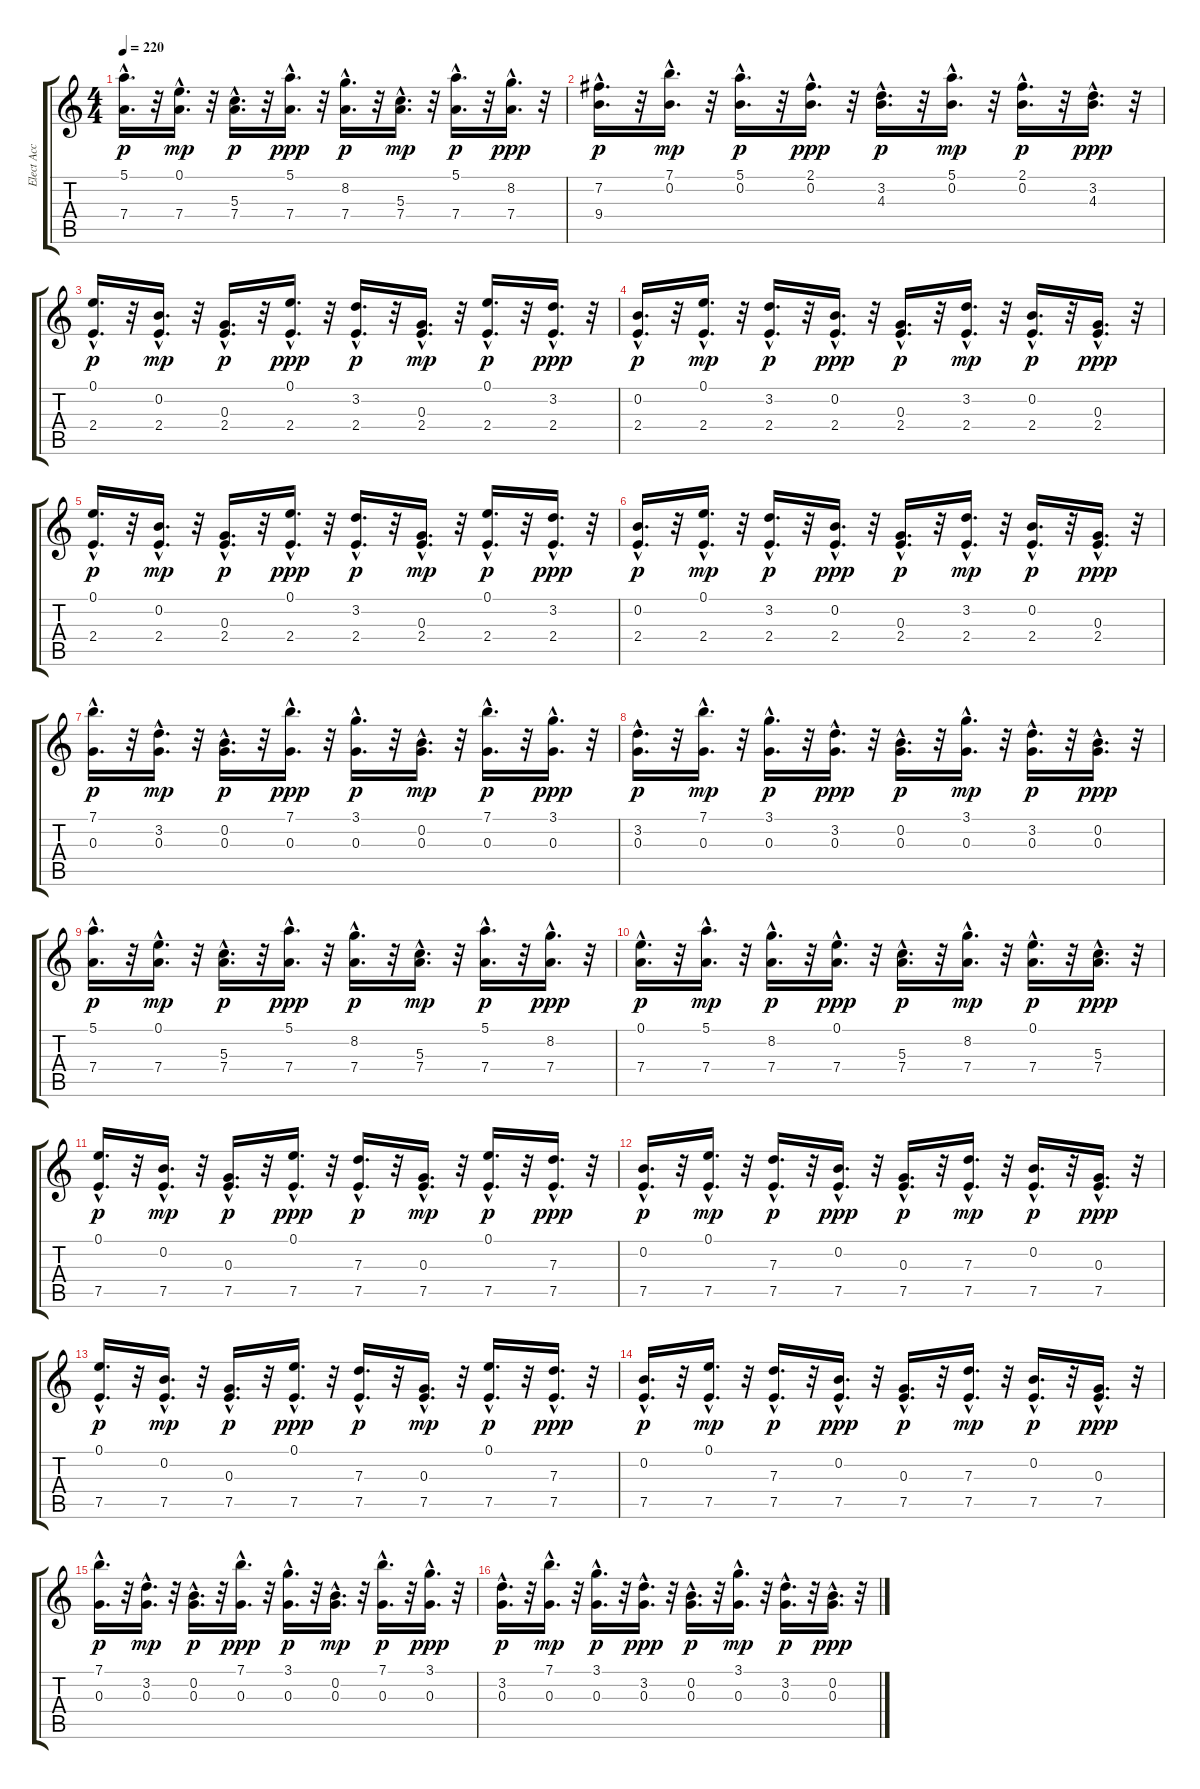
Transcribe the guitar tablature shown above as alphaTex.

\track ("Elect Acc 2" "Elect Acc ") {instrument synthbass2}
\staff {score tabs}
\tuning (E4 B3 G3 D3 A2 E2) {hide}
\ts (4 4)
\tempo 220
\clef g2
\ks c
(5.1{hac} 7.4{hac}).16{d dy p} r.32 (0.1{hac} 7.4{hac}).16{d dy mp} r.32 (5.3{hac} 7.4{hac}).16{d dy p} r.32 (5.1{hac} 7.4{hac}).16{d dy ppp} r.32 (8.2{hac} 7.4{hac}).16{d dy p} r.32 (5.3{hac} 7.4{hac}).16{d dy mp} r.32 (5.1{hac} 7.4{hac}).16{d dy p} r.32 (8.2{hac} 7.4{hac}).16{d dy ppp} r.32 |
(7.2{hac} 9.4{hac}).16{d dy p} r.32 (7.1{hac} 0.2{hac}).16{d dy mp} r.32 (5.1{hac} 0.2{hac}).16{d dy p} r.32 (2.1{hac} 0.2{hac}).16{d dy ppp} r.32 (3.2{hac} 4.3{hac}).16{d dy p} r.32 (5.1{hac} 0.2{hac}).16{d dy mp} r.32 (2.1{hac} 0.2{hac}).16{d dy p} r.32 (3.2{hac} 4.3{hac}).16{d dy ppp} r.32 |
(0.1{hac} 2.4{hac}).16{d dy p} r.32 (0.2{hac} 2.4{hac}).16{d dy mp} r.32 (0.3{hac} 2.4{hac}).16{d dy p} r.32 (0.1{hac} 2.4{hac}).16{d dy ppp} r.32 (3.2{hac} 2.4{hac}).16{d dy p} r.32 (0.3{hac} 2.4{hac}).16{d dy mp} r.32 (0.1{hac} 2.4{hac}).16{d dy p} r.32 (3.2{hac} 2.4{hac}).16{d dy ppp} r.32 |
(0.2{hac} 2.4{hac}).16{d dy p} r.32 (0.1{hac} 2.4{hac}).16{d dy mp} r.32 (3.2{hac} 2.4{hac}).16{d dy p} r.32 (0.2{hac} 2.4{hac}).16{d dy ppp} r.32 (0.3{hac} 2.4{hac}).16{d dy p} r.32 (3.2{hac} 2.4{hac}).16{d dy mp} r.32 (0.2{hac} 2.4{hac}).16{d dy p} r.32 (0.3{hac} 2.4{hac}).16{d dy ppp} r.32 |
(0.1{hac} 2.4{hac}).16{d dy p} r.32 (0.2{hac} 2.4{hac}).16{d dy mp} r.32 (0.3{hac} 2.4{hac}).16{d dy p} r.32 (0.1{hac} 2.4{hac}).16{d dy ppp} r.32 (3.2{hac} 2.4{hac}).16{d dy p} r.32 (0.3{hac} 2.4{hac}).16{d dy mp} r.32 (0.1{hac} 2.4{hac}).16{d dy p} r.32 (3.2{hac} 2.4{hac}).16{d dy ppp} r.32 |
(0.2{hac} 2.4{hac}).16{d dy p} r.32 (0.1{hac} 2.4{hac}).16{d dy mp} r.32 (3.2{hac} 2.4{hac}).16{d dy p} r.32 (0.2{hac} 2.4{hac}).16{d dy ppp} r.32 (0.3{hac} 2.4{hac}).16{d dy p} r.32 (3.2{hac} 2.4{hac}).16{d dy mp} r.32 (0.2{hac} 2.4{hac}).16{d dy p} r.32 (0.3{hac} 2.4{hac}).16{d dy ppp} r.32 |
(7.1{hac} 0.3{hac}).16{d dy p} r.32 (3.2{hac} 0.3{hac}).16{d dy mp} r.32 (0.2{hac} 0.3{hac}).16{d dy p} r.32 (7.1{hac} 0.3{hac}).16{d dy ppp} r.32 (3.1{hac} 0.3{hac}).16{d dy p} r.32 (0.2{hac} 0.3{hac}).16{d dy mp} r.32 (7.1{hac} 0.3{hac}).16{d dy p} r.32 (3.1{hac} 0.3{hac}).16{d dy ppp} r.32 |
(3.2{hac} 0.3{hac}).16{d dy p} r.32 (7.1{hac} 0.3{hac}).16{d dy mp} r.32 (3.1{hac} 0.3{hac}).16{d dy p} r.32 (3.2{hac} 0.3{hac}).16{d dy ppp} r.32 (0.2{hac} 0.3{hac}).16{d dy p} r.32 (3.1{hac} 0.3{hac}).16{d dy mp} r.32 (3.2{hac} 0.3{hac}).16{d dy p} r.32 (0.2{hac} 0.3{hac}).16{d dy ppp} r.32 |
(5.1{hac} 7.4{hac}).16{d dy p} r.32 (0.1{hac} 7.4{hac}).16{d dy mp} r.32 (5.3{hac} 7.4{hac}).16{d dy p} r.32 (5.1{hac} 7.4{hac}).16{d dy ppp} r.32 (8.2{hac} 7.4{hac}).16{d dy p} r.32 (5.3{hac} 7.4{hac}).16{d dy mp} r.32 (5.1{hac} 7.4{hac}).16{d dy p} r.32 (8.2{hac} 7.4{hac}).16{d dy ppp} r.32 |
(0.1{hac} 7.4{hac}).16{d dy p} r.32 (5.1{hac} 7.4{hac}).16{d dy mp} r.32 (8.2{hac} 7.4{hac}).16{d dy p} r.32 (0.1{hac} 7.4{hac}).16{d dy ppp} r.32 (5.3{hac} 7.4{hac}).16{d dy p} r.32 (8.2{hac} 7.4{hac}).16{d dy mp} r.32 (0.1{hac} 7.4{hac}).16{d dy p} r.32 (5.3{hac} 7.4{hac}).16{d dy ppp} r.32 |
(0.1{hac} 7.5{hac}).16{d dy p} r.32 (0.2{hac} 7.5{hac}).16{d dy mp} r.32 (0.3{hac} 7.5{hac}).16{d dy p} r.32 (0.1{hac} 7.5{hac}).16{d dy ppp} r.32 (7.3{hac} 7.5{hac}).16{d dy p} r.32 (0.3{hac} 7.5{hac}).16{d dy mp} r.32 (0.1{hac} 7.5{hac}).16{d dy p} r.32 (7.3{hac} 7.5{hac}).16{d dy ppp} r.32 |
(0.2{hac} 7.5{hac}).16{d dy p} r.32 (0.1{hac} 7.5{hac}).16{d dy mp} r.32 (7.3{hac} 7.5{hac}).16{d dy p} r.32 (0.2{hac} 7.5{hac}).16{d dy ppp} r.32 (0.3{hac} 7.5{hac}).16{d dy p} r.32 (7.3{hac} 7.5{hac}).16{d dy mp} r.32 (0.2{hac} 7.5{hac}).16{d dy p} r.32 (0.3{hac} 7.5{hac}).16{d dy ppp} r.32 |
(0.1{hac} 7.5{hac}).16{d dy p} r.32 (0.2{hac} 7.5{hac}).16{d dy mp} r.32 (0.3{hac} 7.5{hac}).16{d dy p} r.32 (0.1{hac} 7.5{hac}).16{d dy ppp} r.32 (7.3{hac} 7.5{hac}).16{d dy p} r.32 (0.3{hac} 7.5{hac}).16{d dy mp} r.32 (0.1{hac} 7.5{hac}).16{d dy p} r.32 (7.3{hac} 7.5{hac}).16{d dy ppp} r.32 |
(0.2{hac} 7.5{hac}).16{d dy p} r.32 (0.1{hac} 7.5{hac}).16{d dy mp} r.32 (7.3{hac} 7.5{hac}).16{d dy p} r.32 (0.2{hac} 7.5{hac}).16{d dy ppp} r.32 (0.3{hac} 7.5{hac}).16{d dy p} r.32 (7.3{hac} 7.5{hac}).16{d dy mp} r.32 (0.2{hac} 7.5{hac}).16{d dy p} r.32 (0.3{hac} 7.5{hac}).16{d dy ppp} r.32 |
(7.1{hac} 0.3{hac}).16{d dy p} r.32 (3.2{hac} 0.3{hac}).16{d dy mp} r.32 (0.2{hac} 0.3{hac}).16{d dy p} r.32 (7.1{hac} 0.3{hac}).16{d dy ppp} r.32 (3.1{hac} 0.3{hac}).16{d dy p} r.32 (0.2{hac} 0.3{hac}).16{d dy mp} r.32 (7.1{hac} 0.3{hac}).16{d dy p} r.32 (3.1{hac} 0.3{hac}).16{d dy ppp} r.32 |
(3.2{hac} 0.3{hac}).16{d dy p} r.32 (7.1{hac} 0.3{hac}).16{d dy mp} r.32 (3.1{hac} 0.3{hac}).16{d dy p} r.32 (3.2{hac} 0.3{hac}).16{d dy ppp} r.32 (0.2{hac} 0.3{hac}).16{d dy p} r.32 (3.1{hac} 0.3{hac}).16{d dy mp} r.32 (3.2{hac} 0.3{hac}).16{d dy p} r.32 (0.2{hac} 0.3{hac}).16{d dy ppp} r.32
